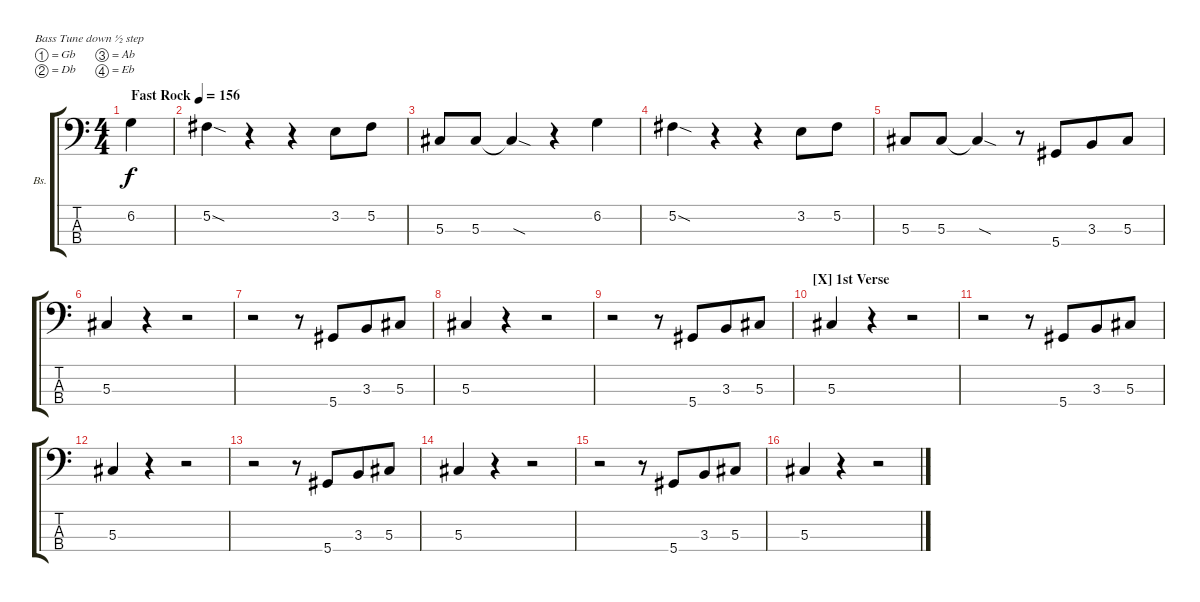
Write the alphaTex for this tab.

\defaultSystemsLayout 4
\bracketExtendMode groupsimilarinstruments
\firstSystemTrackNameOrientation horizontal
\otherSystemsTrackNameOrientation horizontal
\track ("Bass" "Bs.") {instrument electricbassfinger}
\staff {score tabs}
\tuning (Gb2 Db2 Ab1 Eb1)
\ts (4 4)
\ac
\tempo (156 "Fast Rock")
\clef f4
\ks c
6.2.4{dy f instrument electricbassfinger} |
5.2{sod}.4 r.4 r.4 3.2.8 5.2.8 |
5.3.8 5.3.8 5.3{sod t}.4 r.4 6.2.4 |
5.2{sod}.4 r.4 r.4 3.2.8 5.2.8 |
5.3.8 5.3.8 5.3{sod t}.4 r.8 5.4.8{beam merge} 3.3.8 5.3.8 |
5.3.4 r.4 r.2 |
r.2 r.8 5.4.8{beam merge} 3.3.8 5.3.8 |
5.3.4 r.4 r.2 |
r.2 r.8 5.4.8{beam merge} 3.3.8 5.3.8 |
\section ("X" "1st Verse")
5.3.4 r.4 r.2 |
r.2 r.8 5.4.8{beam merge} 3.3.8 5.3.8 |
5.3.4 r.4 r.2 |
r.2 r.8 5.4.8{beam merge} 3.3.8 5.3.8 |
5.3.4 r.4 r.2 |
r.2 r.8 5.4.8{beam merge} 3.3.8 5.3.8 |
5.3.4 r.4 r.2
